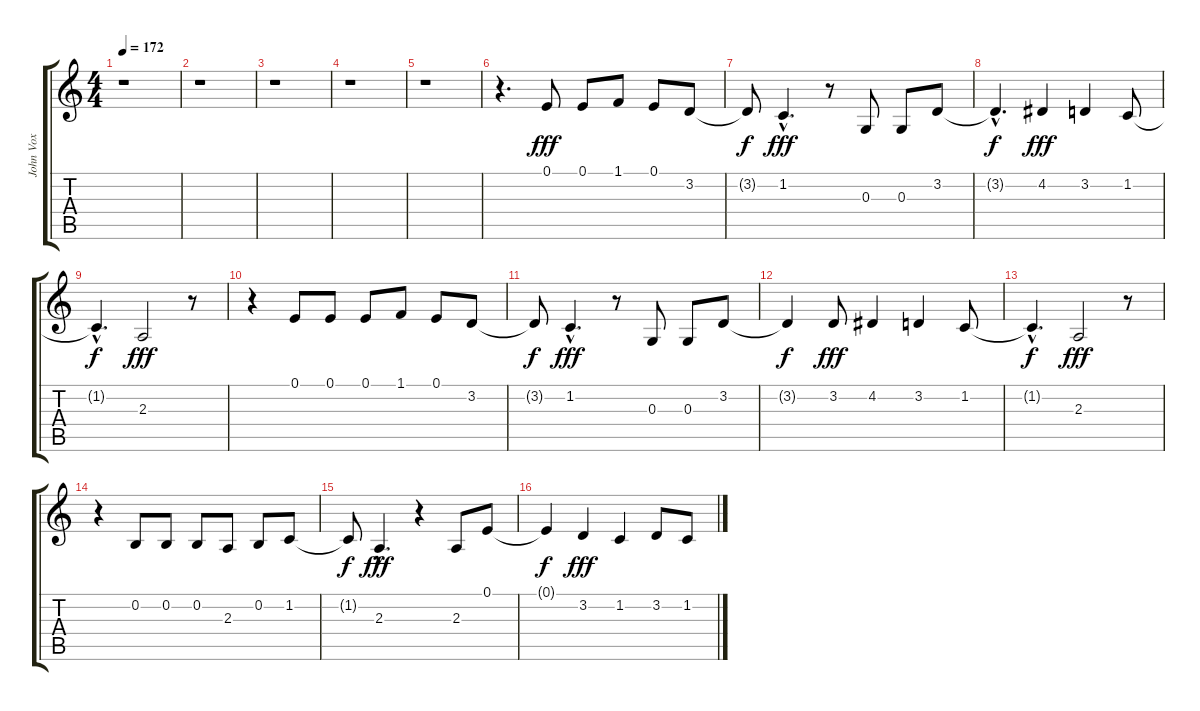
\track ("John Vox" "John Vox") {instrument lead8bassandlead}
\staff {score tabs}
\tuning (E4 B3 G3 D3 A2 E2) {hide}
\ts (4 4)
\tempo 172
\clef g2
\ks c
r.1{dy fff} |
r.1 |
r.1 |
r.1 |
r.1 |
r.4{d} 0.1.8 0.1.8 1.1.8 0.1.8 3.2.8 |
3.2{t}.8{dy f} 1.2{hac}.4{d dy fff} r.8 0.3.8 0.3.8 3.2.8 |
3.2{hac t}.4{d dy f} 4.2.4{dy fff} 3.2.4 1.2.8 |
1.2{hac t}.4{d dy f} 2.3.2{dy fff} r.8 |
r.4 0.1.8 0.1.8 0.1.8 1.1.8 0.1.8 3.2.8 |
3.2{t}.8{dy f} 1.2{hac}.4{d dy fff} r.8 0.3.8 0.3.8 3.2.8 |
3.2{t}.4{dy f} 3.2.8{dy fff} 4.2.4 3.2.4 1.2.8 |
1.2{hac t}.4{d dy f} 2.3.2{dy fff} r.8 |
r.4 0.2.8 0.2.8 0.2.8 2.3.8 0.2.8 1.2.8 |
1.2{t}.8{dy f} 2.3{hac}.4{d dy fff} r.4 2.3.8 0.1.8 |
0.1{t}.4{dy f} 3.2.4{dy fff} 1.2.4 3.2.8 1.2.8
